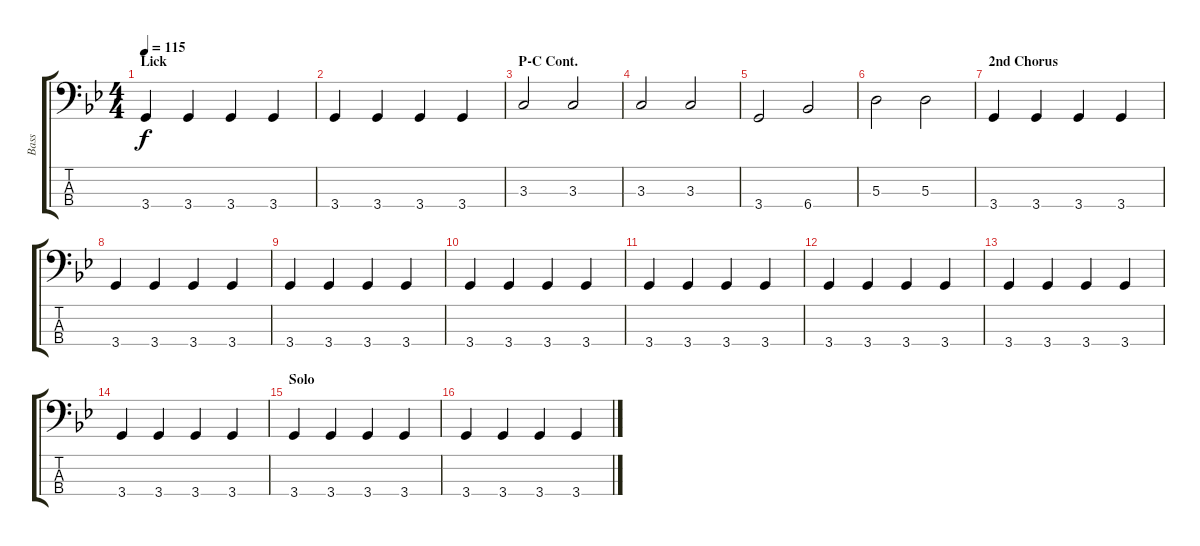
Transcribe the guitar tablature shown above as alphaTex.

\track ("Bass" "Bass") {instrument electricbasspick}
\staff {score tabs}
\tuning (G2 D2 A1 E1) {hide}
\ts (4 4)
\section ("" "Lick")
\tempo 115
\clef f4
\ks bb
3.4.4{dy f} 3.4.4 3.4.4 3.4.4 |
3.4.4 3.4.4 3.4.4 3.4.4 |
\section ("" "P-C Cont.")
3.3.2 3.3.2 |
3.3.2 3.3.2 |
3.4.2 6.4.2 |
5.3.2 5.3.2 |
\section ("" "2nd Chorus")
3.4.4 3.4.4 3.4.4 3.4.4 |
3.4.4 3.4.4 3.4.4 3.4.4 |
3.4.4 3.4.4 3.4.4 3.4.4 |
3.4.4 3.4.4 3.4.4 3.4.4 |
3.4.4 3.4.4 3.4.4 3.4.4 |
3.4.4 3.4.4 3.4.4 3.4.4 |
3.4.4 3.4.4 3.4.4 3.4.4 |
3.4.4 3.4.4 3.4.4 3.4.4 |
\section ("" "Solo")
3.4.4 3.4.4 3.4.4 3.4.4 |
3.4.4 3.4.4 3.4.4 3.4.4
